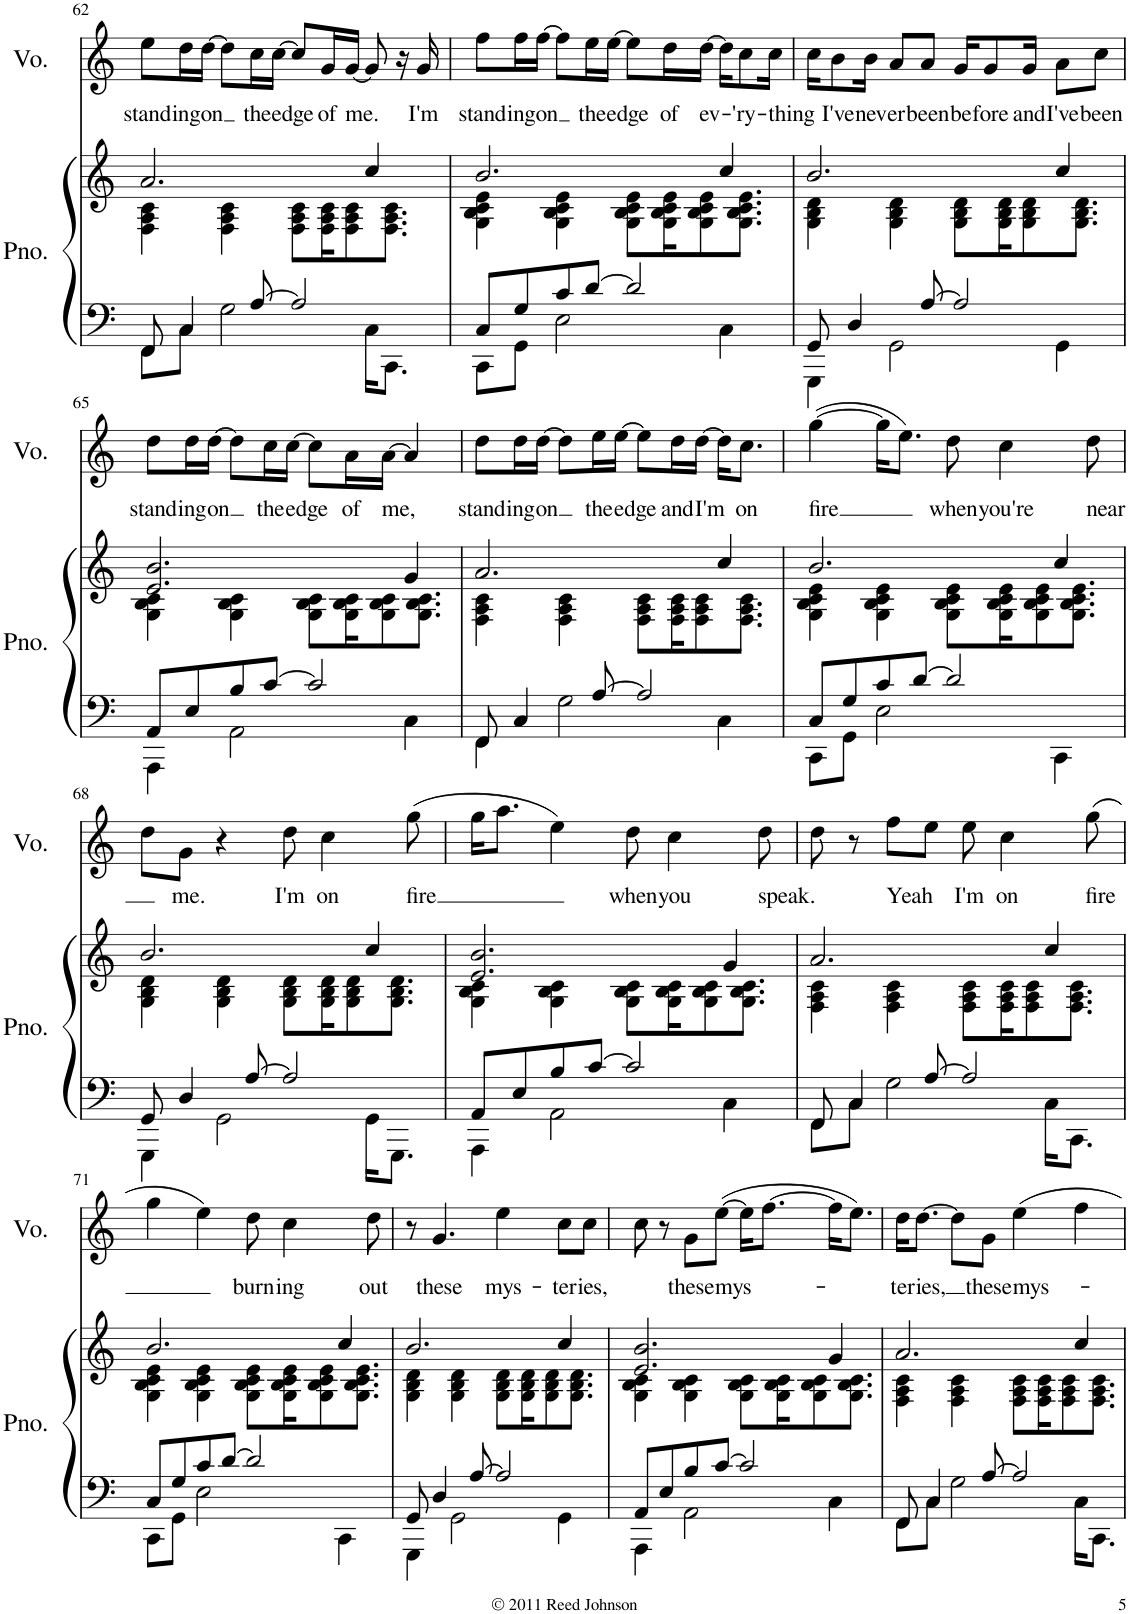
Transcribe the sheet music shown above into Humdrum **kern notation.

**kern	**kern	**kern	**text
*part2	*part2	*part1	*part1
*staff3	*staff2	*staff1	*staff1
*I"Piano	*	*I"Voice	*
*I'Pno.	*	*I'Vo.	*
!!LO:PB:g=z
*clefF4	*clefG2	*clefG2	*
*k[]	*k[]	*k[]	*
*M4/4	*M4/4	*M4/4	*
=62	=62	=62	=62
*^	*^	*	*
!	!	!	!	!	!LO:LY:b
8FF/	8FF\L	2.a/	4F\ 4A\ 4c\	8ee\L	stand-
!	!	!	!	!	!LO:LY:b
4C/	8C\J	.	.	16dd\L	-ing
!	!	!	!	!	!LO:LY:b
.	.	.	.	[16dd\JJ	on
.	2G\	.	4F\ 4A\ 4c\	8dd\L]	.
!	!	!	!	!	!LO:LY:b
[8A/	.	.	.	16cc\L	the
!	!	!	!	!	!LO:LY:b
.	.	.	.	[16cc\JJ	edge
2A/]	.	.	8F\ 8A\ 8c\L	8cc/L]	.
!	!	!	!	!	!LO:LY:b
.	.	.	16F\ 16A\ 16c\K	16g/L	of
!	!	!	!	!	!LO:LY:b
.	.	.	8F\ 8A\ 8c\	[16g/JJ	me.
.	16C\KL	4cc/	.	8g/]	.
.	8.CC\J	.	8.F\ 8.A\ 8.c\J	.	.
.	.	.	.	16r	.
!	!	!	!	!	!LO:LY:b
.	.	.	.	16g/	I'm
=63	=63	=63	=63	=63	=63
!	!	!	!	!	!LO:LY:b
8C/L	8CC\L	2.b/	4G\ 4B\ 4c\ 4e\	8ff\L	stand-
!	!	!	!	!	!LO:LY:b
8G/	8GG\J	.	.	16ff\L	-ing
!	!	!	!	!	!LO:LY:b
.	.	.	.	[16ff\JJ	on
8c/	2E\	.	4G\ 4B\ 4c\ 4e\	8ff\L]	.
!	!	!	!	!	!LO:LY:b
[8d/J	.	.	.	16ee\L	the
!	!	!	!	!	!LO:LY:b
.	.	.	.	[16ee\JJ	edge
2d/]	.	.	8G\ 8B\ 8c\ 8e\L	8ee\L]	.
!	!	!	!	!	!LO:LY:b
.	.	.	16G\ 16B\ 16c\ 16e\K	16dd\L	of
!	!	!	!	!	!LO:LY:b
.	.	.	8G\ 8B\ 8c\ 8e\	[16dd\JJ	ev-
.	4C\	4cc/	.	16dd\KL]	.
!	!	!	!	!	!LO:LY:b
.	.	.	8.G\ 8.B\ 8.c\ 8.e\J	8cc\	-'ry-
!	!	!	!	!	!LO:LY:b
.	.	.	.	16cc\Jk	-thing
=64	=64	=64	=64	=64	=64
8GG/	4GGG\	2.b/	4G\ 4B\ 4d\	16cc\KL	.
!	!	!	!	!	!LO:LY:b
.	.	.	.	8b\	I've
4D/	.	.	.	.	.
!	!	!	!	!	!LO:LY:b
.	.	.	.	16b\Jk	nev-
!	!	!	!	!	!LO:LY:b
.	2GG\	.	4G\ 4B\ 4d\	8a/L	-er
!	!	!	!	!	!LO:LY:b
[8A/	.	.	.	8a/J	been
!	!	!	!	!	!LO:LY:b
2A/]	.	.	8G\ 8B\ 8d\L	16g/KL	be-
!	!	!	!	!	!LO:LY:b
.	.	.	.	8g/	-fore
.	.	.	16G\ 16B\ 16d\K	.	.
!	!	!	!	!	!LO:LY:b
.	.	.	8G\ 8B\ 8d\	16g/Jk	and
!	!	!	!	!	!LO:LY:b
.	4GG\	4cc/	.	8a\L	I've
.	.	.	8.G\ 8.B\ 8.d\J	.	.
!	!	!	!	!	!LO:LY:b
.	.	.	.	8cc\J	been
!!LO:LB:g=z
=65	=65	=65	=65	=65	=65
!	!	!	!	!	!LO:LY:b
8AA/L	4AAA\	2.e/ 2.b/	4G\ 4B\ 4c\	8dd\L	stand-
!	!	!	!	!	!LO:LY:b
8E/	.	.	.	16dd\L	-ing
!	!	!	!	!	!LO:LY:b
.	.	.	.	[16dd\JJ	on
8B/	2AA\	.	4G\ 4B\ 4c\	8dd\L]	.
!	!	!	!	!	!LO:LY:b
[8c/J	.	.	.	16cc\L	the
!	!	!	!	!	!LO:LY:b
.	.	.	.	[16cc\JJ	edge
2c/]	.	.	8G\ 8B\ 8c\L	8cc\L]	.
!	!	!	!	!	!LO:LY:b
.	.	.	16G\ 16B\ 16c\K	16a\L	of
!	!	!	!	!	!LO:LY:b
.	.	.	8G\ 8B\ 8c\	[16a\JJ	me,
.	4C\	4g/	.	4a/]	.
.	.	.	8.G\ 8.B\ 8.c\J	.	.
=66	=66	=66	=66	=66	=66
!	!	!	!	!	!LO:LY:b
8FF/	4FF\	2.a/	4F\ 4A\ 4c\	8dd\L	stand-
!	!	!	!	!	!LO:LY:b
4C/	.	.	.	16dd\L	-ing
!	!	!	!	!	!LO:LY:b
.	.	.	.	[16dd\JJ	on
.	2G\	.	4F\ 4A\ 4c\	8dd\L]	.
!	!	!	!	!	!LO:LY:b
[8A/	.	.	.	16ee\L	the
!	!	!	!	!	!LO:LY:b
.	.	.	.	[16ee\JJ	edge
2A/]	.	.	8F\ 8A\ 8c\L	8ee\L]	.
!	!	!	!	!	!LO:LY:b
.	.	.	16F\ 16A\ 16c\K	16dd\L	and
!	!	!	!	!	!LO:LY:b
.	.	.	8F\ 8A\ 8c\	[16dd\JJ	I'm
.	4C\	4cc/	.	16dd\KL]	.
!	!	!	!	!	!LO:LY:b
.	.	.	8.F\ 8.A\ 8.c\J	8.cc\J	on
=67	=67	=67	=67	=67	=67
!	!	!	!	!	!LO:LY:b
8C/L	8CC\L	2.b/	4G\ 4B\ 4c\ 4e\	([4gg\	fire
8G/	8GG\J	.	.	.	.
8c/	2E\	.	4G\ 4B\ 4c\ 4e\	16gg\KL]	.
.	.	.	.	8.ee\J)	.
[8d/J	.	.	.	.	.
!	!	!	!	!	!LO:LY:b
2d/]	.	.	8G\ 8B\ 8c\ 8e\L	8dd\	when
!	!	!	!	!	!LO:LY:b
.	.	.	16G\ 16B\ 16c\ 16e\K	4cc\	you're
.	.	.	8G\ 8B\ 8c\ 8e\	.	.
.	4CC\	4cc/	.	.	.
.	.	.	8.G\ 8.B\ 8.c\ 8.e\J	.	.
!	!	!	!	!	!LO:LY:b
.	.	.	.	8dd\	near
!!LO:LB:g=z
=68	=68	=68	=68	=68	=68
8GG/	4GGG\	2.b/	4G\ 4B\ 4d\	8dd\L	.
!	!	!	!	!	!LO:LY:b
4D/	.	.	.	8g\J	me.
.	2GG\	.	4G\ 4B\ 4d\	4r	.
[8A/	.	.	.	.	.
!	!	!	!	!	!LO:LY:b
2A/]	.	.	8G\ 8B\ 8d\L	8dd\	I'm
!	!	!	!	!	!LO:LY:b
.	.	.	16G\ 16B\ 16d\K	4cc\	on
.	.	.	8G\ 8B\ 8d\	.	.
.	16GG\KL	4cc/	.	.	.
.	8.GGG\J	.	8.G\ 8.B\ 8.d\J	.	.
!	!	!	!	!	!LO:LY:b
.	.	.	.	(8gg\	fire
=69	=69	=69	=69	=69	=69
8AA/L	4AAA\	2.e/ 2.b/	4G\ 4B\ 4c\	16gg\KL	.
.	.	.	.	8.aa\J	.
8E/	.	.	.	.	.
8B/	2AA\	.	4G\ 4B\ 4c\	4ee\)	.
[8c/J	.	.	.	.	.
!	!	!	!	!	!LO:LY:b
2c/]	.	.	8G\ 8B\ 8c\L	8dd\	when
!	!	!	!	!	!LO:LY:b
.	.	.	16G\ 16B\ 16c\K	4cc\	you
.	.	.	8G\ 8B\ 8c\	.	.
.	4C\	4g/	.	.	.
.	.	.	8.G\ 8.B\ 8.c\J	.	.
!	!	!	!	!	!LO:LY:b
.	.	.	.	8dd\	speak.
=70	=70	=70	=70	=70	=70
8FF/	8FF\L	2.a/	4F\ 4A\ 4c\	8dd\	.
4C/	8C\J	.	.	8r	.
!	!	!	!	!	!LO:LY:b
.	2G\	.	4F\ 4A\ 4c\	8ff\L	Yeah
[8A/	.	.	.	8ee\J	.
!	!	!	!	!	!LO:LY:b
2A/]	.	.	8F\ 8A\ 8c\L	8ee\	I'm
!	!	!	!	!	!LO:LY:b
.	.	.	16F\ 16A\ 16c\K	4cc\	on
.	.	.	8F\ 8A\ 8c\	.	.
.	16C\KL	4cc/	.	.	.
.	8.CC\J	.	8.F\ 8.A\ 8.c\J	.	.
!	!	!	!	!	!LO:LY:b
.	.	.	.	(8gg\	fire
!!LO:LB:g=z
=71	=71	=71	=71	=71	=71
8C/L	8CC\L	2.b/	4G\ 4B\ 4c\ 4e\	4gg\	.
8G/	8GG\J	.	.	.	.
8c/	2E\	.	4G\ 4B\ 4c\ 4e\	4ee\)	.
[8d/J	.	.	.	.	.
!	!	!	!	!	!LO:LY:b
2d/]	.	.	8G\ 8B\ 8c\ 8e\L	8dd\	burn-
!	!	!	!	!	!LO:LY:b
.	.	.	16G\ 16B\ 16c\ 16e\K	4cc\	-ing
.	.	.	8G\ 8B\ 8c\ 8e\	.	.
.	4CC\	4cc/	.	.	.
.	.	.	8.G\ 8.B\ 8.c\ 8.e\J	.	.
!	!	!	!	!	!LO:LY:b
.	.	.	.	8dd\	out
=72	=72	=72	=72	=72	=72
8GG/	4GGG\	2.b/	4G\ 4B\ 4d\	8r	.
!	!	!	!	!	!LO:LY:b
4D/	.	.	.	4.g/	these
.	2GG\	.	4G\ 4B\ 4d\	.	.
[8A/	.	.	.	.	.
!	!	!	!	!	!LO:LY:b
2A/]	.	.	8G\ 8B\ 8d\L	4ee\	mys-
.	.	.	16G\ 16B\ 16d\K	.	.
.	.	.	8G\ 8B\ 8d\	.	.
!	!	!	!	!	!LO:LY:b
.	4GG\	4cc/	.	8cc\L	-ter-
.	.	.	8.G\ 8.B\ 8.d\J	.	.
!	!	!	!	!	!LO:LY:b
.	.	.	.	8cc\J	-ies,
=73	=73	=73	=73	=73	=73
8AA/L	4AAA\	2.e/ 2.b/	4G\ 4B\ 4c\	8cc\	.
8E/	.	.	.	8r	.
!	!	!	!	!	!LO:LY:b
8B/	2AA\	.	4G\ 4B\ 4c\	8g\L	these
!	!	!	!	!	!LO:LY:b
[8c/J	.	.	.	([8ee\J	mys-
2c/]	.	.	8G\ 8B\ 8c\L	16ee\KL]	.
.	.	.	.	[8.ff\J	.
.	.	.	16G\ 16B\ 16c\K	.	.
.	.	.	8G\ 8B\ 8c\	.	.
.	4C\	4g/	.	16ff\KL]	.
.	.	.	8.G\ 8.B\ 8.c\J	8.ee\J)	.
=74	=74	=74	=74	=74	=74
!	!	!	!	!	!LO:LY:b
8FF/	8FF\L	2.a/	4F\ 4A\ 4c\	16dd\KL	-ter-
!	!	!	!	!	!LO:LY:b
.	.	.	.	[8.dd\J	-ies,
4C/	8C\J	.	.	.	.
.	2G\	.	4F\ 4A\ 4c\	8dd\L]	.
!	!	!	!	!	!LO:LY:b
[8A/	.	.	.	8g\J	these
!	!	!	!	!	!LO:LY:b
2A/]	.	.	8F\ 8A\ 8c\L	4ee\	mys-
.	.	.	16F\ 16A\ 16c\K	.	.
.	.	.	8F\ 8A\ 8c\	.	.
.	16C\KL	4cc/	.	4ff\	.
.	8.CC\J	.	8.F\ 8.A\ 8.c\J	.	.
*v	*v	*	*	*	*
*	*v	*v	*	*
=	=	=	=
*-	*-	*-	*-
